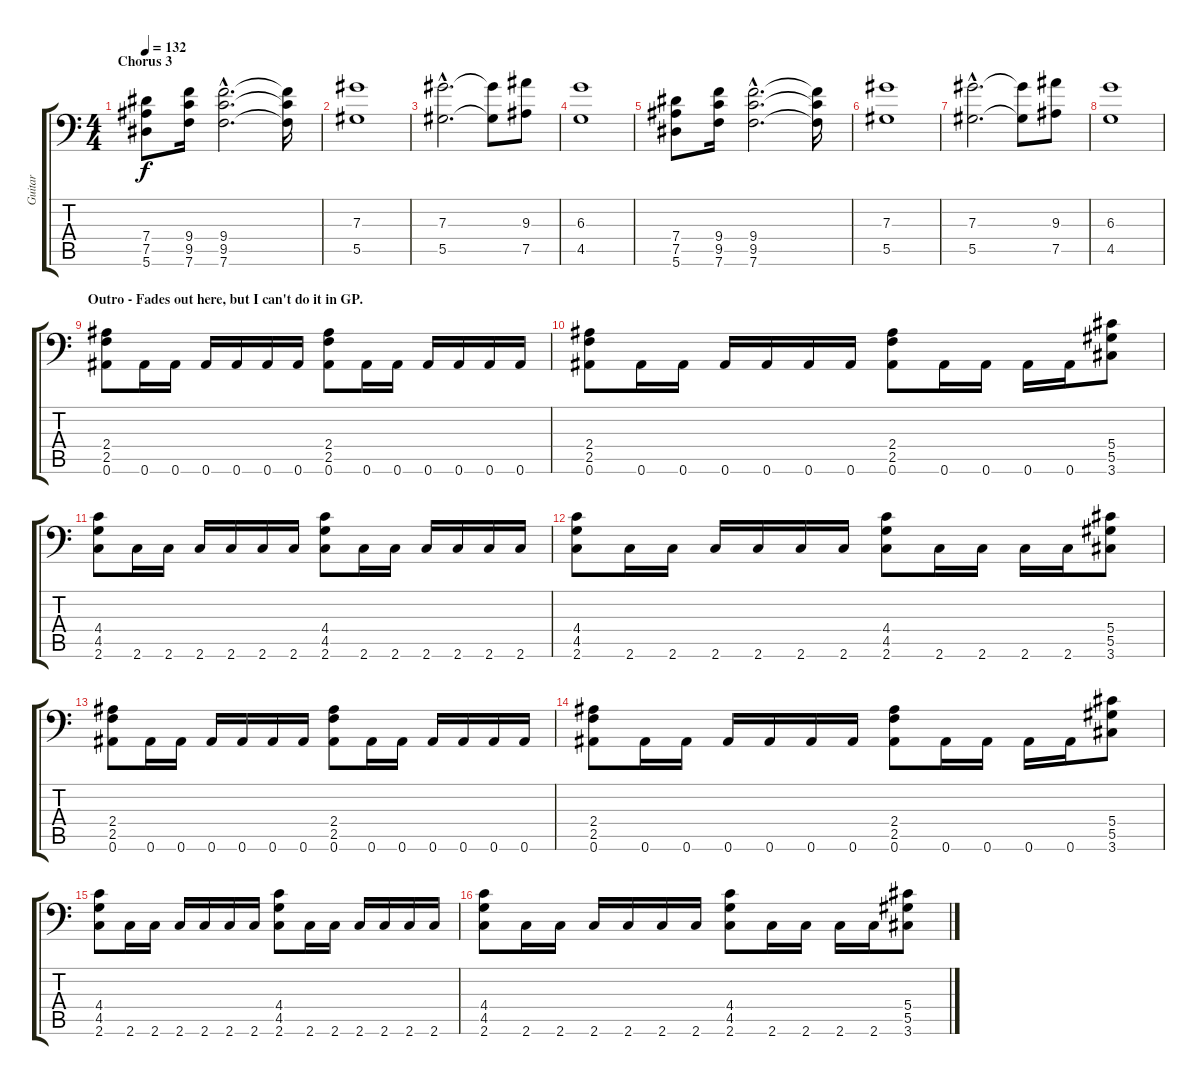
\track ("Guitar" "Guitar") {instrument overdrivenguitar}
\staff {score tabs}
\tuning (Bb3 F3 Db3 Ab2 Eb2 Bb1) {hide}
\ts (4 4)
\section ("" "Chorus 3")
\tempo 132
\clef f4
\ks c
(7.4 7.5 5.6).8{dy f} (9.4 9.5 7.6).16 (9.4{hac} 9.5{hac} 7.6{hac}).2{d} (9.4{t} 9.5{t} 7.6{t}).16 |
(7.3 5.5).1 |
(7.3{hac} 5.5{hac}).2{d} (7.3{t} 5.5{t}).8 (9.3 7.5).8 |
(6.3 4.5).1 |
(7.4 7.5 5.6).8 (9.4 9.5 7.6).16 (9.4{hac} 9.5{hac} 7.6{hac}).2{d} (9.4{t} 9.5{t} 7.6{t}).16 |
(7.3 5.5).1 |
(7.3{hac} 5.5{hac}).2{d} (7.3{t} 5.5{t}).8 (9.3 7.5).8 |
(6.3 4.5).1 |
\section ("" "Outro - Fades out here, but I can't do it in GP.")
(2.4 2.5 0.6).8 0.6.16 0.6.16 0.6.16 0.6.16 0.6.16 0.6.16 (2.4 2.5 0.6).8 0.6.16 0.6.16 0.6.16 0.6.16 0.6.16 0.6.16 |
(2.4 2.5 0.6).8 0.6.16 0.6.16 0.6.16 0.6.16 0.6.16 0.6.16 (2.4 2.5 0.6).8 0.6.16 0.6.16 0.6.16 0.6.16 (5.4 5.5 3.6).8 |
(4.4 4.5 2.6).8 2.6.16 2.6.16 2.6.16 2.6.16 2.6.16 2.6.16 (4.4 4.5 2.6).8 2.6.16 2.6.16 2.6.16 2.6.16 2.6.16 2.6.16 |
(4.4 4.5 2.6).8 2.6.16 2.6.16 2.6.16 2.6.16 2.6.16 2.6.16 (4.4 4.5 2.6).8 2.6.16 2.6.16 2.6.16 2.6.16 (5.4 5.5 3.6).8 |
(2.4 2.5 0.6).8 0.6.16 0.6.16 0.6.16 0.6.16 0.6.16 0.6.16 (2.4 2.5 0.6).8 0.6.16 0.6.16 0.6.16 0.6.16 0.6.16 0.6.16 |
(2.4 2.5 0.6).8 0.6.16 0.6.16 0.6.16 0.6.16 0.6.16 0.6.16 (2.4 2.5 0.6).8 0.6.16 0.6.16 0.6.16 0.6.16 (5.4 5.5 3.6).8 |
(4.4 4.5 2.6).8 2.6.16 2.6.16 2.6.16 2.6.16 2.6.16 2.6.16 (4.4 4.5 2.6).8 2.6.16 2.6.16 2.6.16 2.6.16 2.6.16 2.6.16 |
(4.4 4.5 2.6).8 2.6.16 2.6.16 2.6.16 2.6.16 2.6.16 2.6.16 (4.4 4.5 2.6).8 2.6.16 2.6.16 2.6.16 2.6.16 (5.4 5.5 3.6).8
